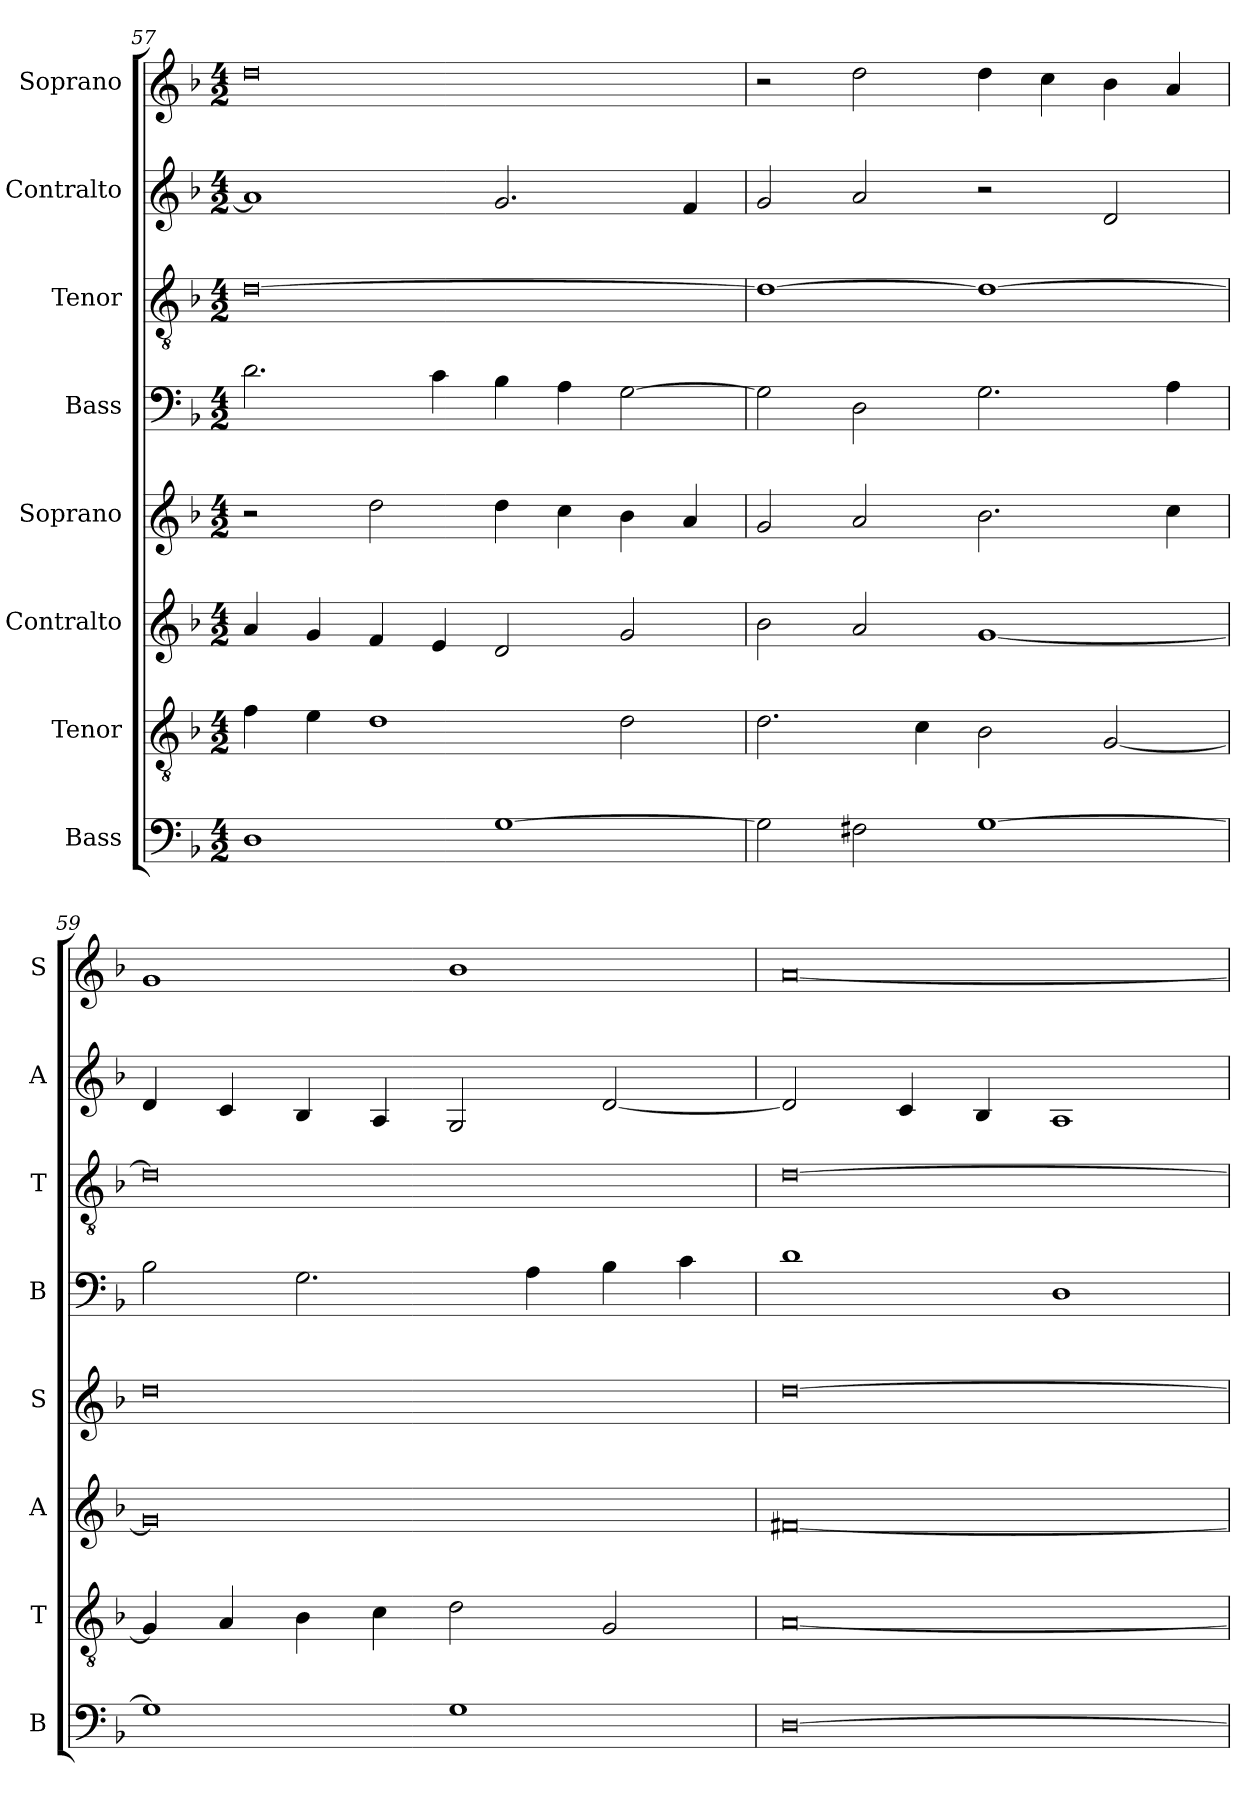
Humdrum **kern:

**kern	**kern	**kern	**kern	**kern	**kern	**kern	**kern
*part8	*part7	*part6	*part5	*part4	*part3	*part2	*part1
*staff8	*staff7	*staff6	*staff5	*staff4	*staff3	*staff2	*staff1
*I"Bass	*I"Tenor	*I"Contralto	*I"Soprano	*I"Bass	*I"Tenor	*I"Contralto	*I"Soprano
*I'B	*I'T	*I'A	*I'S	*I'B	*I'T	*I'A	*I'S
*clefF4	*clefGv2	*clefG2	*clefG2	*clefF4	*clefGv2	*clefG2	*clefG2
*k[b-]	*k[b-]	*k[b-]	*k[b-]	*k[b-]	*k[b-]	*k[b-]	*k[b-]
*G:dor	*G:dor	*G:dor	*G:dor	*G:dor	*G:dor	*G:dor	*G:dor
*M4/2	*M4/2	*M4/2	*M4/2	*M4/2	*M4/2	*M4/2	*M4/2
=57	=57	=57	=57	=57	=57	=57	=57
1D	4f	4a	2r	2.d	[0d	1a]	0dd
.	4e	4g	.	.	.	.	.
.	1d	4f	2dd	.	.	.	.
.	.	4e	.	4c	.	.	.
[1G	.	2d	4dd	4B-	.	2.g	.
.	.	.	4cc	4A	.	.	.
.	2d	2g	4b-	[2G	.	.	.
.	.	.	4a	.	.	4f	.
=58	=58	=58	=58	=58	=58	=58	=58
2G]	2.d	2b-	2g	2G]	1d_	2g	2r
2F#X	.	2a	2a	2D	.	2a	2dd
.	4c	.	.	.	.	.	.
[1G	2B-	[1g	2.b-	2.G	1d_	2r	4dd
.	.	.	.	.	.	.	4cc
.	[2G	.	.	.	.	2d	4b-
.	.	.	4cc	4A	.	.	4a
=59	=59	=59	=59	=59	=59	=59	=59
1G]	4G]	0g]	0dd	2B-	0d]	4d	1g
.	4A	.	.	.	.	4c	.
.	4B-	.	.	2.G	.	4B-	.
.	4c	.	.	.	.	4A	.
1G	2d	.	.	.	.	2G	1b-
.	.	.	.	4A	.	.	.
.	2G	.	.	4B-	.	[2d	.
.	.	.	.	4c	.	.	.
=60	=60	=60	=60	=60	=60	=60	=60
[0D	[0A	[0f#X	[0dd	1d	[0d	2d]	[0a
.	.	.	.	.	.	4c	.
.	.	.	.	.	.	4B-	.
.	.	.	.	1D	.	1A	.
=	=	=	=	=	=	=	=
*-	*-	*-	*-	*-	*-	*-	*-
